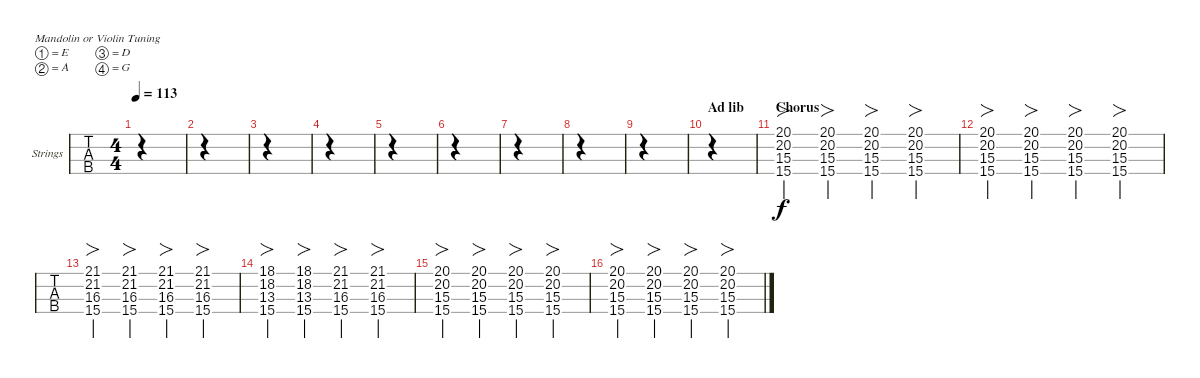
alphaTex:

\defaultSystemsLayout 4
\bracketExtendMode groupsimilarinstruments
\firstSystemTrackNameOrientation horizontal
\otherSystemsTrackNameOrientation horizontal
\track ("Strings" "Strings") {instrument violin}
\staff {tabs}
\tuning (E5 A4 D4 G3)
\ts (4 4)
\tempo 113
\clef g2
\ks c
|
|
|
|
|
|
|
|
|
\section ("" "Ad lib")
|
\section ("" "Chorus")
(20.1 15.3 20.2 15.4).4{fo} (20.1 15.3 20.2 15.4).4{fo} (20.1 15.3 20.2 15.4).4{fo} (20.1 15.3 20.2 15.4).4{fo} |
(20.1 15.3 20.2 15.4).4{fo} (20.1 15.3 20.2 15.4).4{fo} (20.1 15.3 20.2 15.4).4{fo} (20.1 15.3 20.2 15.4).4{fo} |
(21.1 16.3 21.2 15.4).4{fo} (21.1 16.3 21.2 15.4).4{fo} (21.1 16.3 21.2 15.4).4{fo} (21.1 16.3 21.2 15.4).4{fo} |
(18.1 13.3 18.2 15.4).4{fo} (18.1 13.3 18.2 15.4).4{fo} (21.1 16.3 21.2 15.4).4{fo} (21.1 16.3 21.2 15.4).4{fo} |
(20.1 15.3 20.2 15.4).4{fo} (20.1 15.3 20.2 15.4).4{fo} (20.1 15.3 20.2 15.4).4{fo} (20.1 15.3 20.2 15.4).4{fo} |
(20.1 15.3 20.2 15.4).4{fo} (20.1 15.3 20.2 15.4).4{fo} (20.1 15.3 20.2 15.4).4{fo} (20.1 15.3 20.2 15.4).4{fo}
